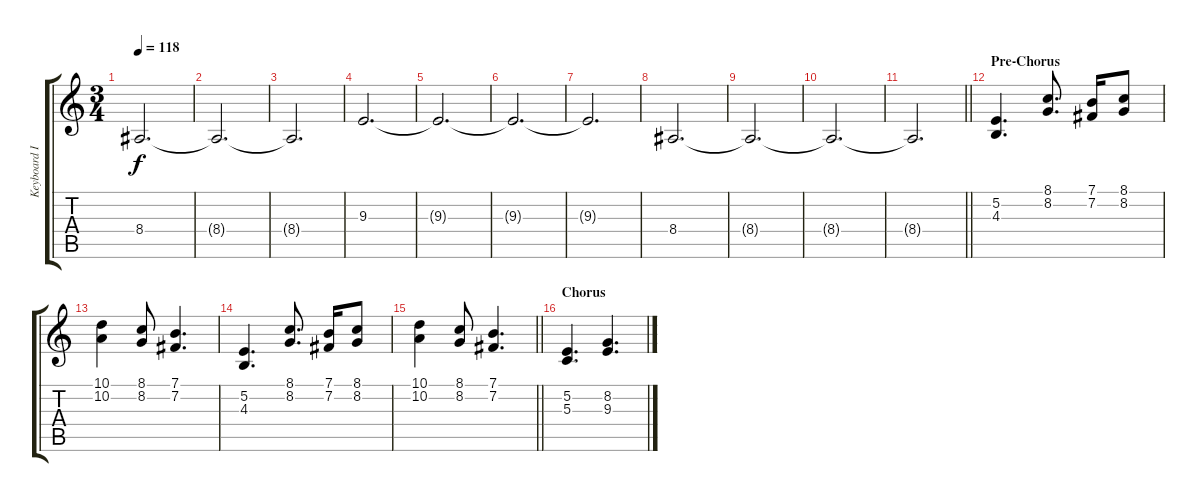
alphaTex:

\track ("Keyboard I" "Keyboard I") {instrument choiraahs}
\staff {score tabs}
\tuning (E4 B3 G3 D3 A2 E2) {hide}
\ts (3 4)
\tempo 118
\clef g2
\ks c
8.4{t}.2{d dy f} |
8.4{t}.2{d} |
8.4{t}.2{d} |
9.3.2{d} |
9.3{t}.2{d} |
9.3{t}.2{d} |
9.3{t}.2{d} |
8.4.2{d} |
8.4{t}.2{d} |
8.4{t}.2{d} |
\barLineRight lightlight
8.4{t}.2{d} |
\section ("" "Pre-Chorus")
(5.2 4.3).4{d} (8.1 8.2).8{d} (7.1 7.2).16 (8.1 8.2).8 |
(10.1 10.2).4 (8.1 8.2).8 (7.1 7.2).4{d} |
(5.2 4.3).4{d} (8.1 8.2).8{d} (7.1 7.2).16 (8.1 8.2).8 |
\barLineRight lightlight
(10.1 10.2).4 (8.1 8.2).8 (7.1 7.2).4{d} |
\section ("" "Chorus")
(5.2 5.3).4{d} (8.2 9.3).4{d}
